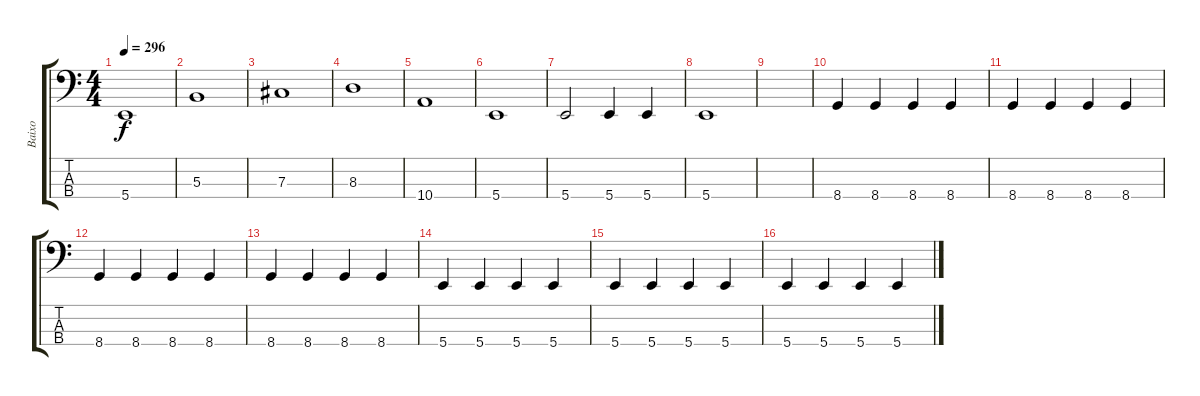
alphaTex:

\track ("Baixo" "Baixo") {instrument electricbassfinger}
\staff {score tabs}
\tuning (E2 B1 Gb1 B0) {hide}
\ts (4 4)
\tempo 296
\clef f4
\ks c
5.4.1{dy f} |
5.3.1 |
7.3.1 |
8.3.1 |
10.4.1 |
5.4.1 |
5.4.2 5.4.4 5.4.4 |
5.4.1 |
|
8.4.4 8.4.4 8.4.4 8.4.4 |
8.4.4 8.4.4 8.4.4 8.4.4 |
8.4.4 8.4.4 8.4.4 8.4.4 |
8.4.4 8.4.4 8.4.4 8.4.4 |
5.4.4 5.4.4 5.4.4 5.4.4 |
5.4.4 5.4.4 5.4.4 5.4.4 |
5.4.4 5.4.4 5.4.4 5.4.4
